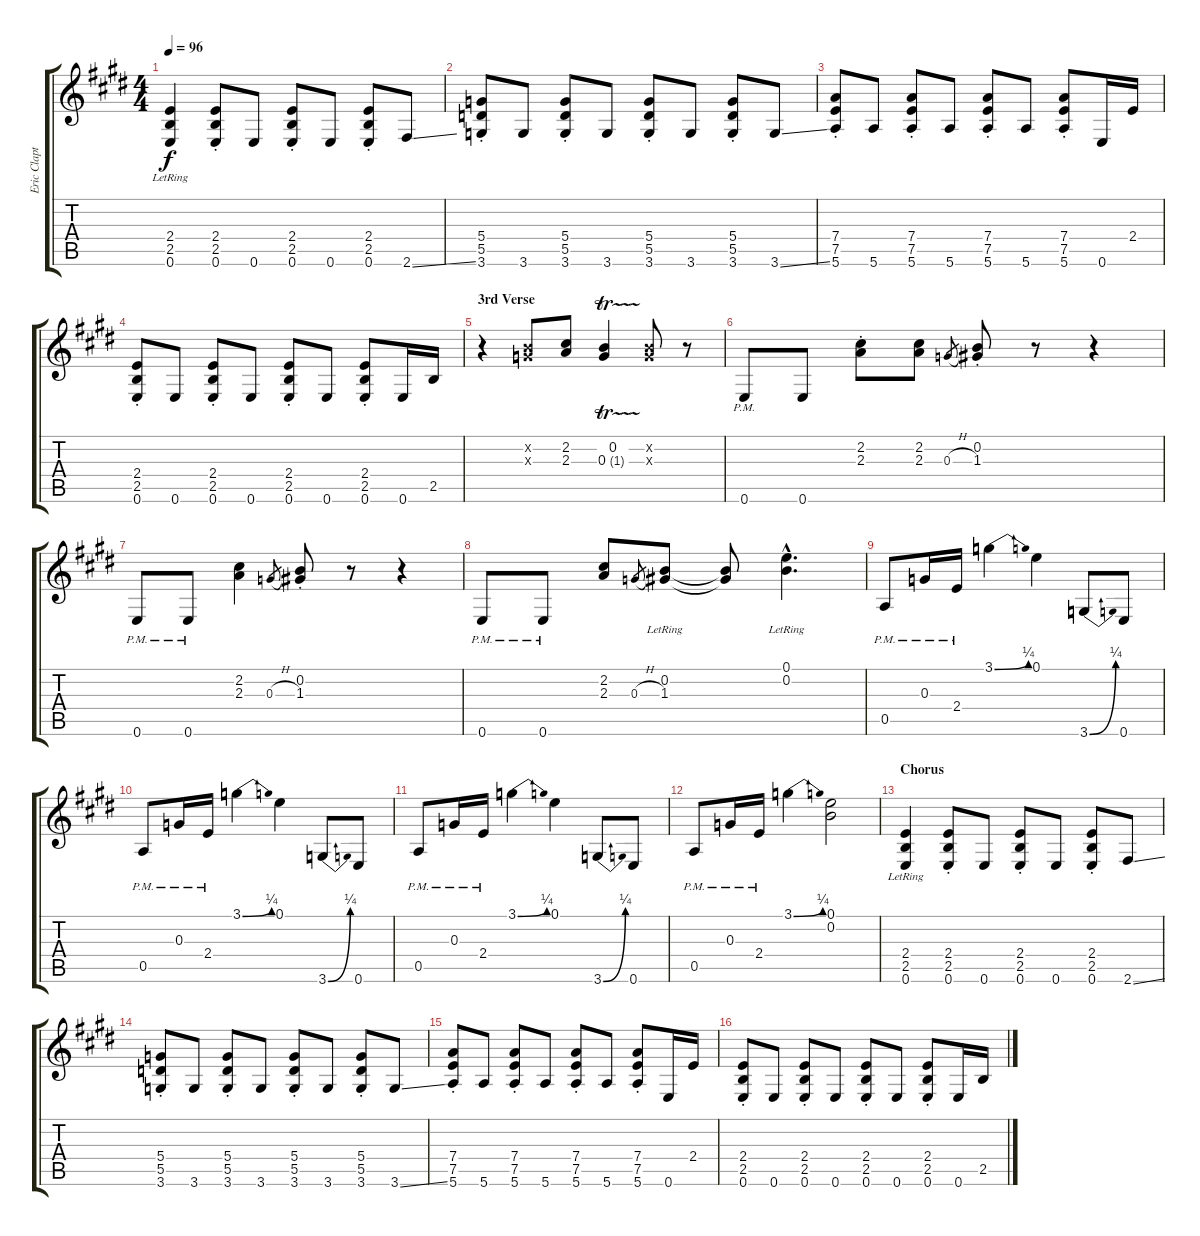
\track ("Eric Clapton" "Eric Clapt") {instrument distortionguitar}
\staff {score tabs}
\tuning (E4 B3 G3 D3 A2 E2) {hide}
\ts (4 4)
\tempo 96
\clef g2
\ks e
(2.4{lr} 2.5{lr} 0.6{lr}).4{dy f} (2.4{st} 2.5{st} 0.6{st}).8 0.6.8 (2.4{st} 2.5{st} 0.6{st}).8 0.6.8 (2.4{st} 2.5{st} 0.6{st}).8 2.6{ss}.8 |
(5.4{st} 5.5{st} 3.6{st}).8 3.6.8 (5.4{st} 5.5{st} 3.6{st}).8 3.6.8 (5.4{st} 5.5{st} 3.6{st}).8 3.6.8 (5.4{st} 5.5{st} 3.6{st}).8 3.6{ss}.8 |
(7.4{st} 7.5{st} 5.6{st}).8 5.6.8 (7.4{st} 7.5{st} 5.6{st}).8 5.6.8 (7.4{st} 7.5{st} 5.6{st}).8 5.6.8 (7.4{st} 7.5{st} 5.6{st}).8 0.6.16 2.4.16 |
(2.4{st} 2.5{st} 0.6{st}).8 0.6.8 (2.4{st} 2.5{st} 0.6{st}).8 0.6.8 (2.4{st} 2.5{st} 0.6{st}).8 0.6.8 (2.4{st} 2.5{st} 0.6{st}).8 0.6.16 2.5.16 |
\section ("" "3rd Verse")
r.4 (0.2{x} 0.3{x}).8 (2.2 2.3).8 (0.2 0.3{tr (1 32)}).4 (0.2{x} 0.3{x}).8 r.8 |
0.6{pm}.8 0.6.8 (2.2{st} 2.3{st}).8 (2.2 2.3).8 0.3{h}.8{gr} (0.2{st} 1.3{st}).8 r.8 r.4 |
0.6{pm}.8 0.6{pm}.8 (2.2 2.3).4 0.3{h}.8{gr} (0.2{st} 1.3{st}).8 r.8 r.4 |
0.6{pm}.8 0.6{pm}.8 (2.2 2.3).8 0.3{h}.8{gr} (0.2{lr} 1.3{lr}).8 (0.2{t} 1.3{t}).8 (0.1{hac lr} 0.2{hac lr}).4{d} |
0.5{pm}.8 0.3{pm}.16 2.4{pm}.16 3.1{be (bend 0 0 60 1)}.4 0.1.4 3.6{be (bend 0 0 60 1)}.8 0.6.8 |
0.5{pm}.8 0.3{pm}.16 2.4{pm}.16 3.1{be (bend 0 0 60 1)}.4 0.1.4 3.6{be (bend 0 0 60 1)}.8 0.6.8 |
0.5{pm}.8 0.3{pm}.16 2.4{pm}.16 3.1{be (bend 0 0 60 1)}.4 0.1.4 3.6{be (bend 0 0 60 1)}.8 0.6.8 |
0.5{pm}.8 0.3{pm}.16 2.4{pm}.16 3.1{be (bend 0 0 60 1)}.4 (0.1 0.2).2 |
\section ("" "Chorus")
(2.4{lr} 2.5{lr} 0.6{lr}).4 (2.4{st} 2.5{st} 0.6{st}).8 0.6.8 (2.4{st} 2.5{st} 0.6{st}).8 0.6.8 (2.4{st} 2.5{st} 0.6{st}).8 2.6{ss}.8 |
(5.4{st} 5.5{st} 3.6{st}).8 3.6.8 (5.4{st} 5.5{st} 3.6{st}).8 3.6.8 (5.4{st} 5.5{st} 3.6{st}).8 3.6.8 (5.4{st} 5.5{st} 3.6{st}).8 3.6{ss}.8 |
(7.4{st} 7.5{st} 5.6{st}).8 5.6.8 (7.4{st} 7.5{st} 5.6{st}).8 5.6.8 (7.4{st} 7.5{st} 5.6{st}).8 5.6.8 (7.4{st} 7.5{st} 5.6{st}).8 0.6.16 2.4.16 |
(2.4{st} 2.5{st} 0.6{st}).8 0.6.8 (2.4{st} 2.5{st} 0.6{st}).8 0.6.8 (2.4{st} 2.5{st} 0.6{st}).8 0.6.8 (2.4{st} 2.5{st} 0.6{st}).8 0.6.16 2.5.16
